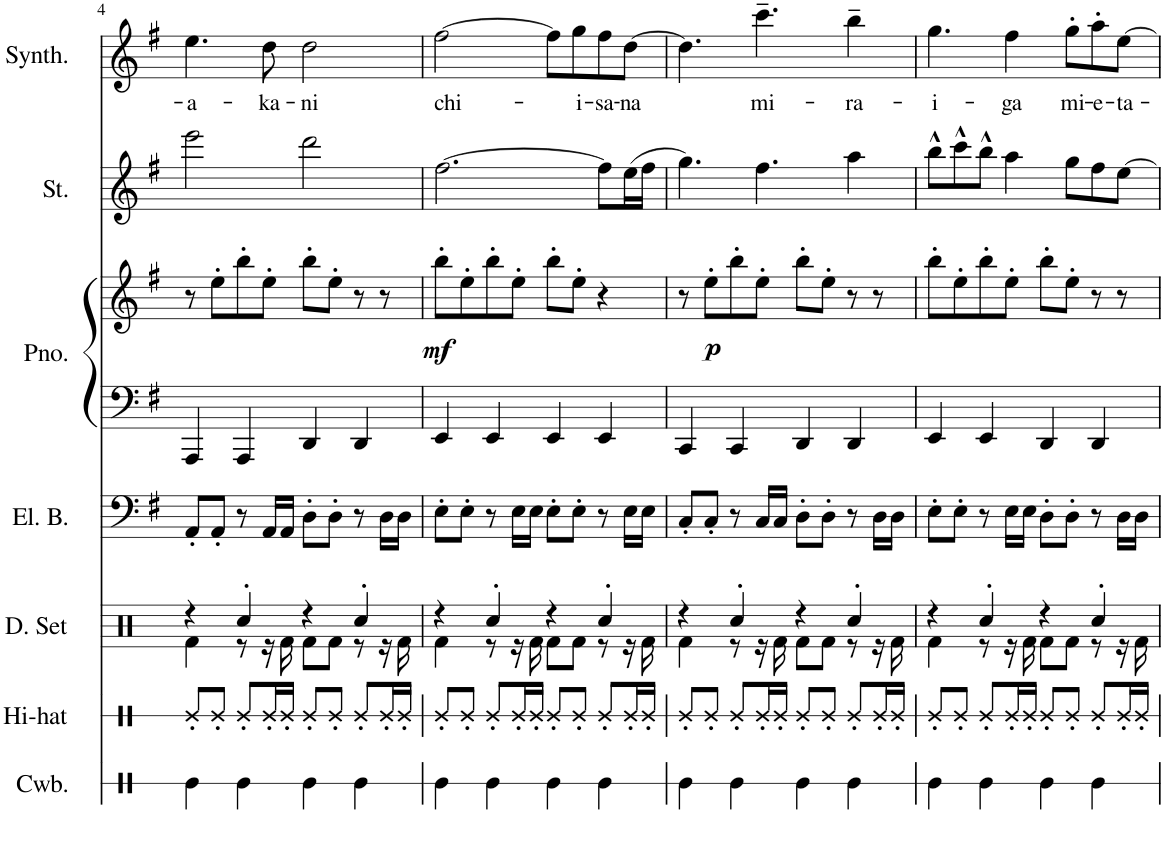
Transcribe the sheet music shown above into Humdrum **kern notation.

**kern	**kern	**kern	**kern	**kern	**kern	**dynam	**kern	**kern	**text
*part7	*part6	*part5	*part4	*part3	*part3	*part3	*part2	*part1	*part1
*staff8	*staff7	*staff6	*staff5	*staff4	*staff3	*staff3/4	*staff2	*staff1	*staff1
*I"Cowbell	*I"Hi-hat	*I"Drumset	*I"Electric Bass	*I"Piano	*	*	*I"Strings	*I"Sine Synthesizer	*
*I'Cwb.	*I'Hi-hat	*I'D. Set	*I'El. B.	*I'Pno.	*	*	*I'St.	*I'Synth.	*
!!LO:PB:g=z
*clefX	*clefX	*clefX	*clefF4	*clefF4	*clefG2	*	*clefG2	*clefG2	*
*	*	*	*Trd7c12	*	*	*	*	*	*
*k[]	*k[]	*k[]	*k[f#]	*k[f#]	*k[f#]	*	*k[f#]	*k[f#]	*
*M4/4	*M4/4	*M4/4	*M4/4	*M4/4	*M4/4	*	*M4/4	*M4/4	*
=4	=4	=4	=4	=4	=4	=4	=4	=4	=4
*	*	*^	*	*	*	*	*	*	*
!	!	!	!	!	!	!	!	!	!	!LO:LY:b
4Re\	8Re'/L	4r	4Rf\	8AA'/L	4AAA/	8r	.	2eee\	4.ee\	-a-
.	8Re'/J	.	.	8AA'/J	.	8ee'\L	.	.	.	.
4Re\	8Re'/L	4Rcc'/	8r	8r	4AAA/	8bb'\	.	.	.	.
!	!	!	!	!	!	!	!	!	!	!LO:LY:b
.	16Re'/L	.	16r	16AA/LL	.	8ee'\J	.	.	8dd\	-ka-
.	16Re'/JJ	.	16Rf\	16AA/JJ	.	.	.	.	.	.
!	!	!	!	!	!	!	!	!	!	!LO:LY:b
4Re\	8Re'/L	4r	8Rf\L	8D'\L	4DD/	8bb'\L	.	2ddd\	2dd\	-ni
.	8Re'/J	.	8Rf\J	8D'\J	.	8ee'\J	.	.	.	.
4Re\	8Re'/L	4Rcc'/	8r	8r	4DD/	8r	.	.	.	.
.	16Re'/L	.	16r	16D\LL	.	8r	.	.	.	.
.	16Re'/JJ	.	16Rf\	16D\JJ	.	.	.	.	.	.
=5	=5	=5	=5	=5	=5	=5	=5	=5	=5	=5
!	!	!	!	!	!	!	!LO:DY:b	!	!	!LO:LY:b
4Re\	8Re'/L	4r	4Rf\	8E'\L	4EE/	8bb'\L	mf	[2.ff#\	[2ff#\	chi-
.	8Re'/J	.	.	8E'\J	.	8ee'\	.	.	.	.
4Re\	8Re'/L	4Rcc'/	8r	8r	4EE/	8bb'\	.	.	.	.
.	16Re'/L	.	16r	16E\LL	.	8ee'\J	.	.	.	.
.	16Re'/JJ	.	16Rf\	16E\JJ	.	.	.	.	.	.
4Re\	8Re'/L	4r	8Rf\L	8E'\L	4EE/	8bb'\L	.	.	8ff#\L]	.
!	!	!	!	!	!	!	!	!	!	!LO:LY:b
.	8Re'/J	.	8Rf\J	8E'\J	.	8ee'\J	.	.	8gg\	-i-
!	!	!	!	!	!	!	!	!	!	!LO:LY:b
4Re\	8Re'/L	4Rcc'/	8r	8r	4EE/	4r	.	8ff#\L]	8ff#\	-sa-
!	!	!	!	!	!	!	!	!	!	!LO:LY:b
.	16Re'/L	.	16r	16E\LL	.	.	.	(16ee\L	[8dd\J	-na
.	16Re'/JJ	.	16Rf\	16E\JJ	.	.	.	16ff#\JJ	.	.
=6	=6	=6	=6	=6	=6	=6	=6	=6	=6	=6
4Re\	8Re'/L	4r	4Rf\	8C'/L	4CC/	8r	.	4.gg\)	4.dd\]	.
!	!	!	!	!	!	!	!LO:DY:b	!	!	!
.	8Re'/J	.	.	8C'/J	.	8ee'\L	p	.	.	.
4Re\	8Re'/L	4Rcc'/	8r	8r	4CC/	8bb'\	.	.	.	.
!	!	!	!	!	!	!	!	!	!	!LO:LY:b
.	16Re'/L	.	16r	16C/LL	.	8ee'\J	.	4.ff#\	4.ccc~\	mi-
.	16Re'/JJ	.	16Rf\	16C/JJ	.	.	.	.	.	.
4Re\	8Re'/L	4r	8Rf\L	8D'\L	4DD/	8bb'\L	.	.	.	.
.	8Re'/J	.	8Rf\J	8D'\J	.	8ee'\J	.	.	.	.
!	!	!	!	!	!	!	!	!	!	!LO:LY:b
4Re\	8Re'/L	4Rcc'/	8r	8r	4DD/	8r	.	4aa\	4bb~\	-ra-
.	16Re'/L	.	16r	16D\LL	.	8r	.	.	.	.
.	16Re'/JJ	.	16Rf\	16D\JJ	.	.	.	.	.	.
=7	=7	=7	=7	=7	=7	=7	=7	=7	=7	=7
!	!	!	!	!	!	!	!	!	!	!LO:LY:b
4Re\	8Re'/L	4r	4Rf\	8E'\L	4EE/	8bb'\L	.	8bb^^\L	4.gg\	-i-
.	8Re'/J	.	.	8E'\J	.	8ee'\	.	8ccc^^\	.	.
4Re\	8Re'/L	4Rcc'/	8r	8r	4EE/	8bb'\	.	8bb^^\J	.	.
!	!	!	!	!	!	!	!	!	!	!LO:LY:b
.	16Re'/L	.	16r	16E\LL	.	8ee'\J	.	4aa\	4ff#\	-ga
.	16Re'/JJ	.	16Rf\	16E\JJ	.	.	.	.	.	.
4Re\	8Re'/L	4r	8Rf\L	8D'\L	4DD/	8bb'\L	.	.	.	.
!	!	!	!	!	!	!	!	!	!	!LO:LY:b
.	8Re'/J	.	8Rf\J	8D'\J	.	8ee'\J	.	8gg\L	8gg'\L	mi-
!	!	!	!	!	!	!	!	!	!	!LO:LY:b
4Re\	8Re'/L	4Rcc'/	8r	8r	4DD/	8r	.	8ff#\	8aa'\	-e-
!	!	!	!	!	!	!	!	!	!	!LO:LY:b
.	16Re'/L	.	16r	16D\LL	.	8r	.	[8ee\J	[8ee\J	-ta-
.	16Re'/JJ	.	16Rf\	16D\JJ	.	.	.	.	.	.
*	*	*v	*v	*	*	*	*	*	*	*
=	=	=	=	=	=	=	=	=	=
*-	*-	*-	*-	*-	*-	*-	*-	*-	*-
